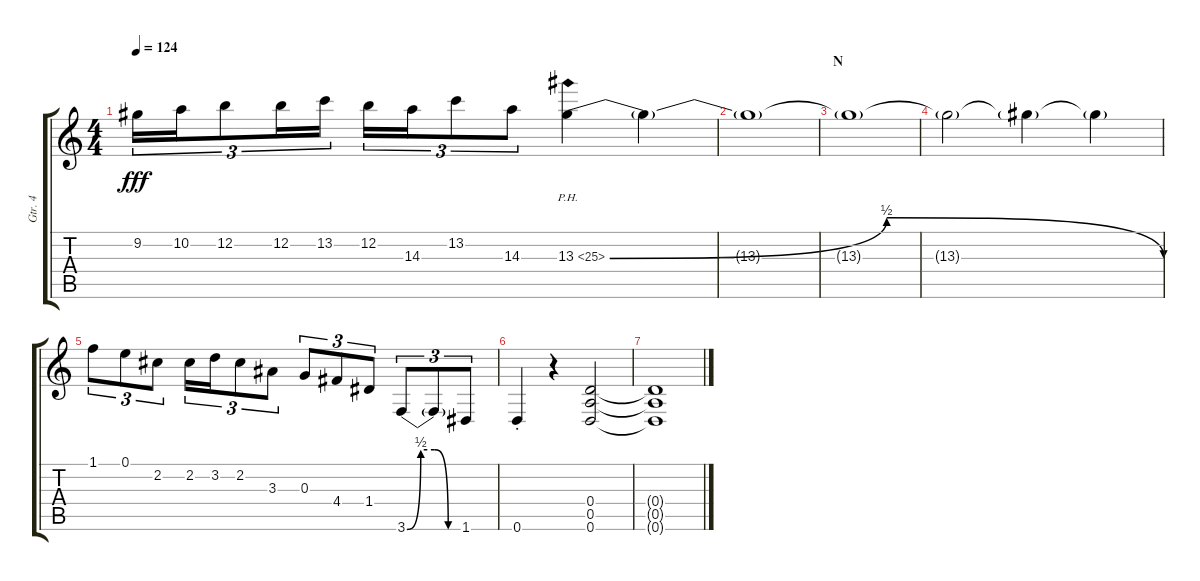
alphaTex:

\track ("Gtr. 4" "Gtr. 4") {instrument distortionguitar}
\staff {score tabs}
\tuning (E4 B3 G3 D3 A2 D2) {hide}
\ts (4 4)
\tempo 124
\clef g2
\ks c
9.2.16{tu (3 2) dy fff} 10.2.16{tu (3 2)} 12.2.8{tu (3 2)} 12.2.16{tu (3 2)} 13.2.16{tu (3 2)} 12.2.16{tu (3 2)} 14.3.16{tu (3 2)} 13.2.8{tu (3 2)} 14.3.8{tu (3 2)} 13.3{be (bendrelease 0 0 5 2 45 2 60 0) ph 12}.4 13.3{t}.4 |
13.3{t}.1 |
\section ("" "N")
13.3{t}.1 |
13.3{t}.2 13.3{t}.4 13.3{t}.4 |
1.1.8{tu (3 2)} 0.1.8{tu (3 2)} 2.2.8{tu (3 2)} 2.2.16{tu (3 2)} 3.2.16{tu (3 2)} 2.2.8{tu (3 2)} 3.3.8{tu (3 2)} 0.3.8{tu (3 2)} 4.4.8{tu (3 2)} 1.4.8{tu (3 2)} 3.6{be (custom 0 0 15 2 30 2 45 0 60 0)}.8{tu (3 2)} 3.6{t}.8{tu (3 2)} 1.6.8{tu (3 2)} |
0.6{st}.4 r.4 (0.4 0.5 0.6).2 |
(0.4{t} 0.5{t} 0.6{t}).1
